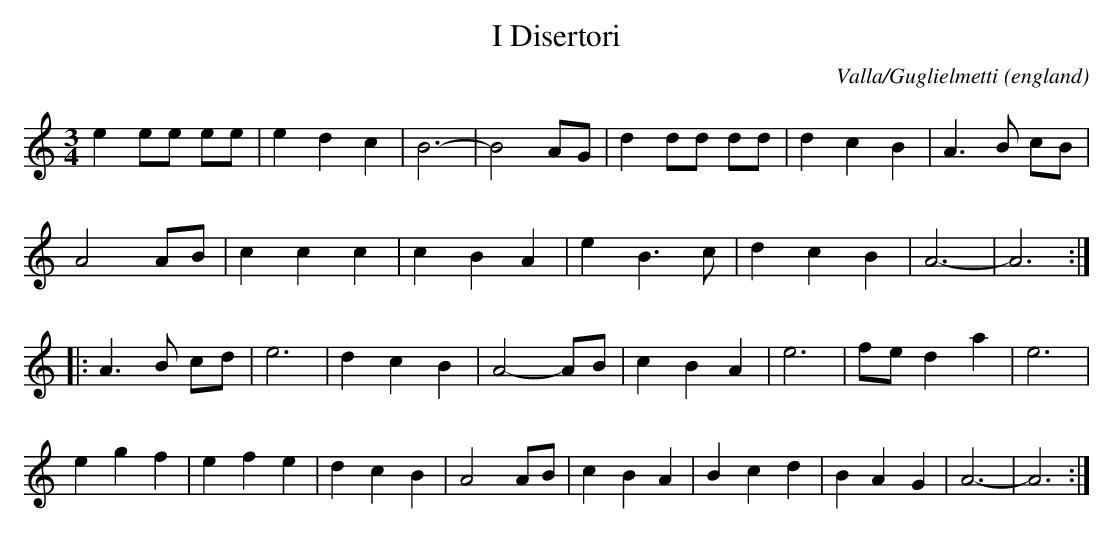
X:1
T:I Disertori
O:england
C:Valla/Guglielmetti
M:3/4
L:1/4
K:C
e e/e/ e/e/|edc|B3-|B2A/G/|d d/d/ d/d/|dcB|A>B c/B/|
A2A/B/|ccc|cBA|eB>c|dcB|A3-|A3:|
|:A>B c/d/|e3|dcB|A2-A/B/|cBA|e3|f/e/da|e3|
egf|efe|dcB|A2 A/B/|cBA|Bcd|BAG|A3-|A3:|
